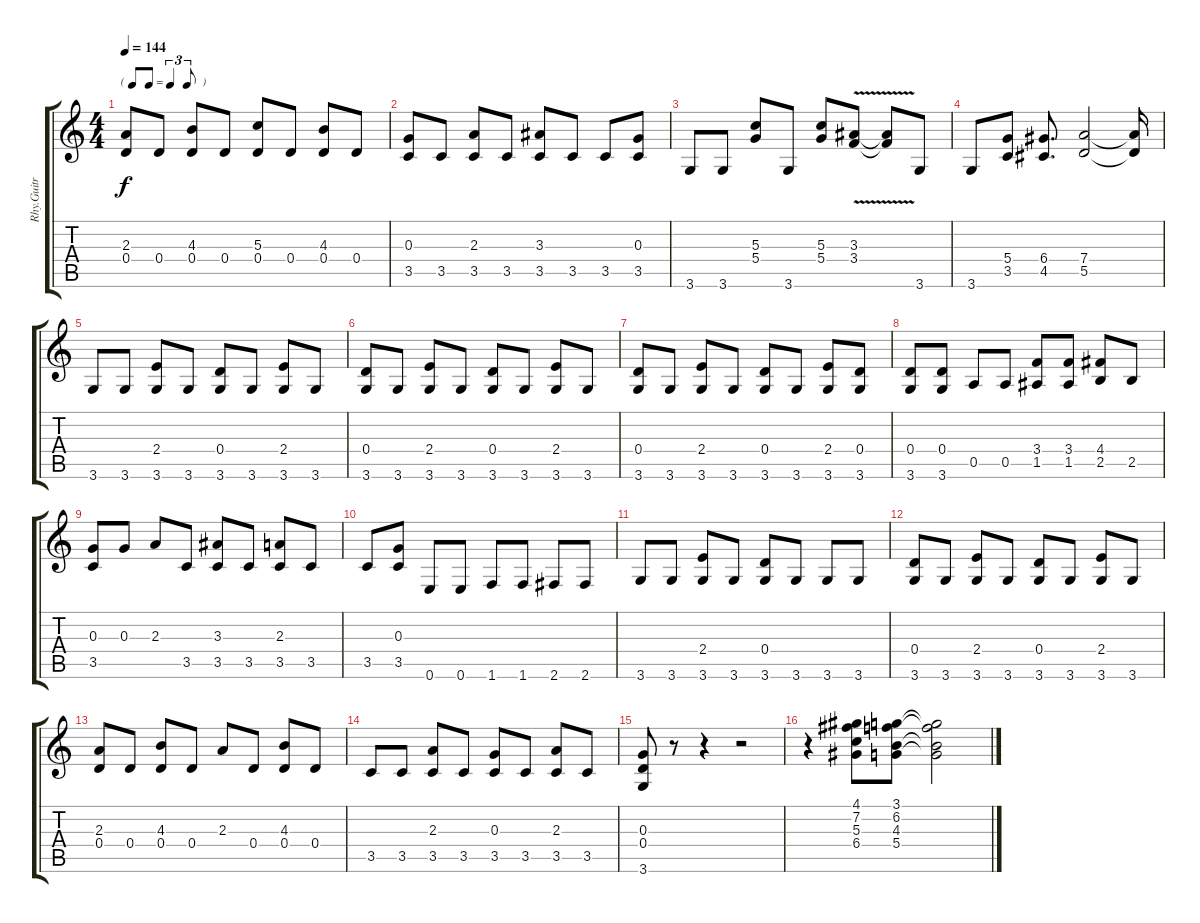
\track ("Rhy.Guitr           " "Rhy.Guitr ") {instrument overdrivenguitar}
\staff {score tabs}
\tuning (E4 B3 G3 D3 A2 E2) {hide}
\ts (4 4)
\tf triplet8th
\tempo 144
\clef g2
\ks c
(2.3 0.4).8{dy f} 0.4.8 (4.3 0.4).8 0.4.8 (5.3 0.4).8 0.4.8 (4.3 0.4).8 0.4.8 |
(0.3 3.5).8 3.5.8 (2.3 3.5).8 3.5.8 (3.3 3.5).8 3.5.8 3.5.8 (0.3 3.5).8 |
3.6.8 3.6.8 (5.3 5.4).8 3.6.8 (5.3 5.4).8 (3.3{v} 3.4{v}).8 (3.3{t} 3.4{t}).8 3.6.8 |
3.6.8 (5.4 3.5).8 (6.4 4.5).8{d} (7.4 5.5).2 (7.4{t} 5.5{t}).16 |
3.6.8 3.6.8 (2.4 3.6).8 3.6.8 (0.4 3.6).8 3.6.8 (2.4 3.6).8 3.6.8 |
(0.4 3.6).8 3.6.8 (2.4 3.6).8 3.6.8 (0.4 3.6).8 3.6.8 (2.4 3.6).8 3.6.8 |
(0.4 3.6).8 3.6.8 (2.4 3.6).8 3.6.8 (0.4 3.6).8 3.6.8 (2.4 3.6).8 (0.4 3.6).8 |
(0.4 3.6).8 (0.4 3.6).8 0.5.8 0.5.8 (3.4 1.5).8 (3.4 1.5).8 (4.4 2.5).8 2.5.8 |
(0.3 3.5).8 0.3.8 2.3.8 3.5.8 (3.3 3.5).8 3.5.8 (2.3 3.5).8 3.5.8 |
3.5.8 (0.3 3.5).8 0.6.8 0.6.8 1.6.8 1.6.8 2.6.8 2.6.8 |
3.6.8 3.6.8 (2.4 3.6).8 3.6.8 (0.4 3.6).8 3.6.8 3.6.8 3.6.8 |
(0.4 3.6).8 3.6.8 (2.4 3.6).8 3.6.8 (0.4 3.6).8 3.6.8 (2.4 3.6).8 3.6.8 |
(2.3 0.4).8 0.4.8 (4.3 0.4).8 0.4.8 2.3.8 0.4.8 (4.3 0.4).8 0.4.8 |
3.5.8 3.5.8 (2.3 3.5).8 3.5.8 (0.3 3.5).8 3.5.8 (2.3 3.5).8 3.5.8 |
(0.3 0.4 3.6).8 r.8 r.4 r.2 |
r.4 (4.1 7.2 5.3 6.4).8 (3.1 6.2 4.3 5.4).8 (3.1{t} 6.2{t} 4.3{t} 5.4{t}).2
